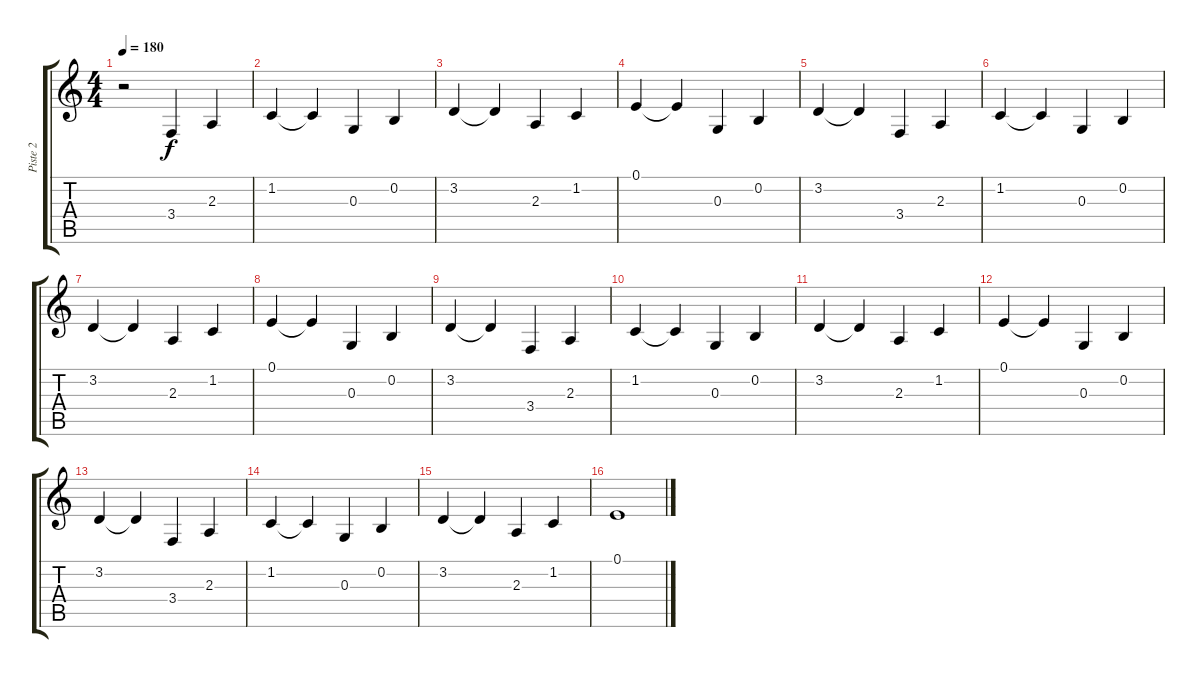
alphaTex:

\track ("Piste 2" "Piste 2") {instrument acousticgrandpiano}
\staff {score tabs}
\tuning (E4 B3 G3 D3 A2 E2) {hide}
\ts (4 4)
\tempo 180
\clef g2
\ks c
r.2{dy f} 3.4.4 2.3.4 |
1.2.4 1.2{t}.4 0.3.4 0.2.4 |
3.2.4 3.2{t}.4 2.3.4 1.2.4 |
0.1.4 0.1{t}.4 0.3.4 0.2.4 |
3.2.4 3.2{t}.4 3.4.4 2.3.4 |
1.2.4 1.2{t}.4 0.3.4 0.2.4 |
3.2.4 3.2{t}.4 2.3.4 1.2.4 |
0.1.4 0.1{t}.4 0.3.4 0.2.4 |
3.2.4 3.2{t}.4 3.4.4 2.3.4 |
1.2.4 1.2{t}.4 0.3.4 0.2.4 |
3.2.4 3.2{t}.4 2.3.4 1.2.4 |
0.1.4 0.1{t}.4 0.3.4 0.2.4 |
3.2.4 3.2{t}.4 3.4.4 2.3.4 |
1.2.4 1.2{t}.4 0.3.4 0.2.4 |
3.2.4 3.2{t}.4 2.3.4 1.2.4 |
0.1.1
